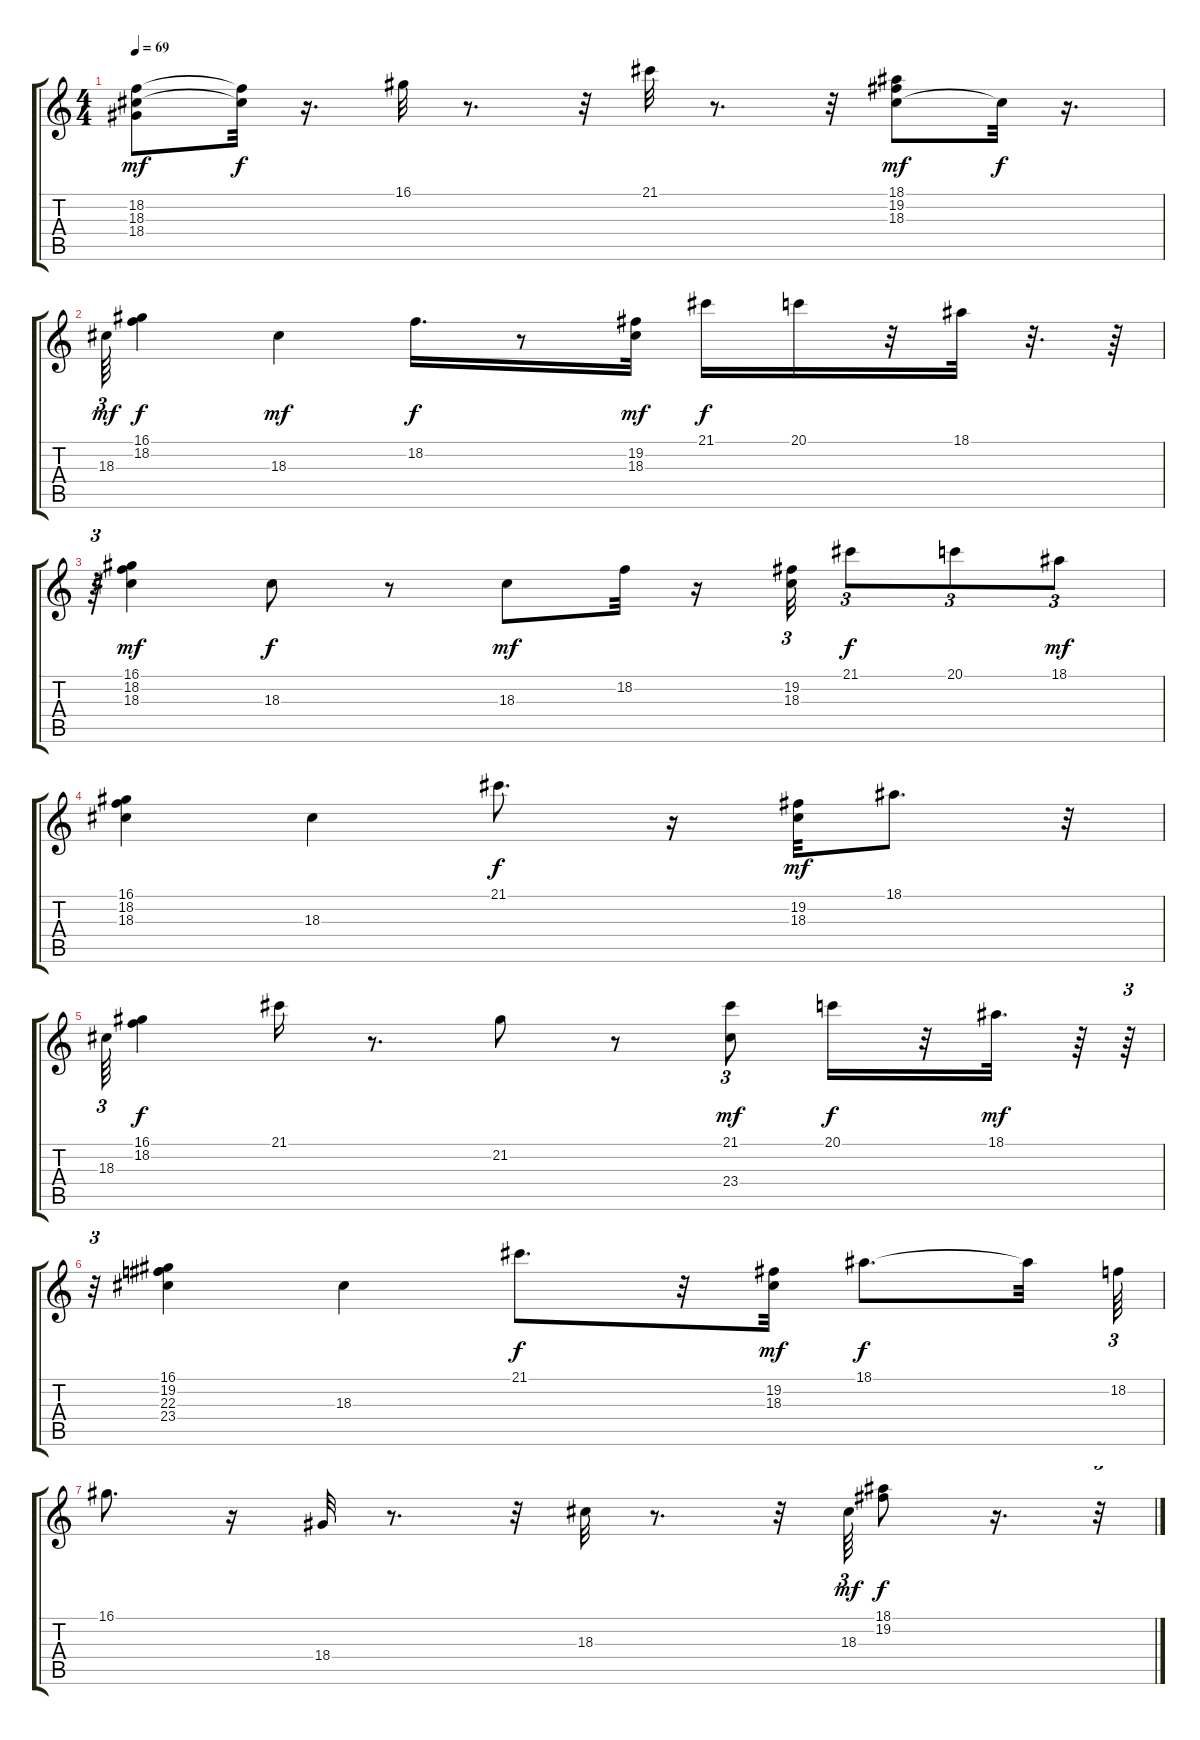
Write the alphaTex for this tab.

\track "" {instrument electricpiano2}
\staff {score tabs}
\tuning (E4 B3 G3 D3 A2 E2) {hide}
\ts (4 4)
\tempo 69
\clef g2
\ks c
(18.2 18.3 18.4).8{dy mf} (18.2{t} 18.3{t}).32{dy f} r.16{d} 16.1.32 r.8{d} r.32 21.1.32 r.8{d} r.32 (18.1 19.2 18.3).8{dy mf} 18.3{t}.32{dy f} r.16{d} |
18.3.64{tu (3 2) dy mf} (16.1 18.2).4{dy f} 18.3.4{dy mf} 18.2.16{d dy f} r.8 (19.2 18.3).32{dy mf} 21.1.16{dy f} 20.1.16 r.32 18.1.32 r.32{d} r.64 |
r.64{tu (3 2)} (16.1 18.2 18.3).4{dy mf} 18.3.8{dy f} r.8 18.3.8{dy mf} 18.2.32 r.16 (19.2 18.3).32{tu (3 2)} 21.1.8{tu (3 2) dy f} 20.1.8{tu (3 2)} 18.1.8{tu (3 2) dy mf} |
(16.1 18.2 18.3).4 18.3.4 21.1.8{d dy f} r.16 (19.2 18.3).32{dy mf} 18.1.8{d} r.32 |
18.3.64{tu (3 2)} (16.1 18.2).4{dy f} 21.1.16 r.8{d} 21.2.8 r.8 (21.1 23.4).8{tu (3 2) dy mf} 20.1.16{dy f} r.32 18.1.32{d dy mf} r.64 r.64{tu (3 2)} |
r.32{tu (3 2)} (16.1 19.2 22.3 23.4).4 18.3.4 21.1.8{d dy f} r.32 (19.2 18.3).32{dy mf} 18.1.8{d dy f} 18.1{t}.32 18.2.64{tu (3 2)} |
16.1.8{d} r.16 18.4.32 r.8{d} r.32 18.3.32 r.8{d} r.32 18.3.64{tu (3 2) dy mf} (18.1 19.2).8{dy f} r.16{d} r.32{tu (3 2)}
